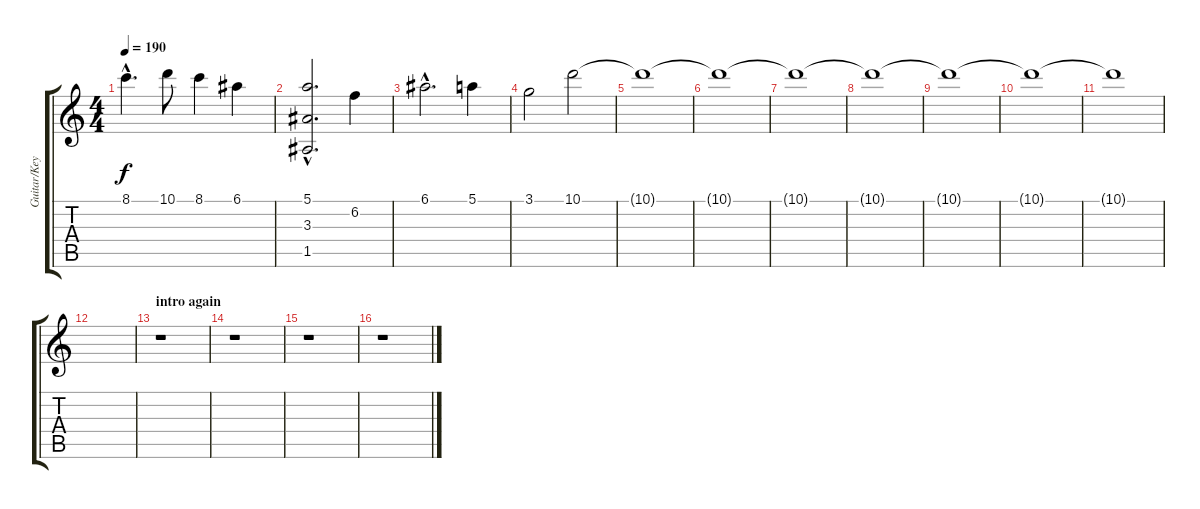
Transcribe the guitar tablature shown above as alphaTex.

\track ("Guitar/Keyboard (Blackmore/Lord)" "Guitar/Key") {instrument distortionguitar}
\staff {score tabs}
\tuning (E4 B3 G3 D3 A2 E2) {hide}
\ts (4 4)
\tempo 190
\clef g2
\ks c
8.1{hac}.4{d dy f} 10.1.8 8.1.4 6.1.4 |
(5.1{hac} 3.3{hac} 1.5{hac}).2{d} 6.2.4 |
6.1{hac}.2{d} 5.1.4 |
3.1.2 10.1.2 |
10.1{t}.1 |
10.1{t}.1 |
10.1{t}.1 |
10.1{t}.1 |
10.1{t}.1 |
10.1{t}.1 |
10.1{t}.1 |
|
\section ("" "intro again")
r.1 |
r.1 |
r.1 |
r.1
